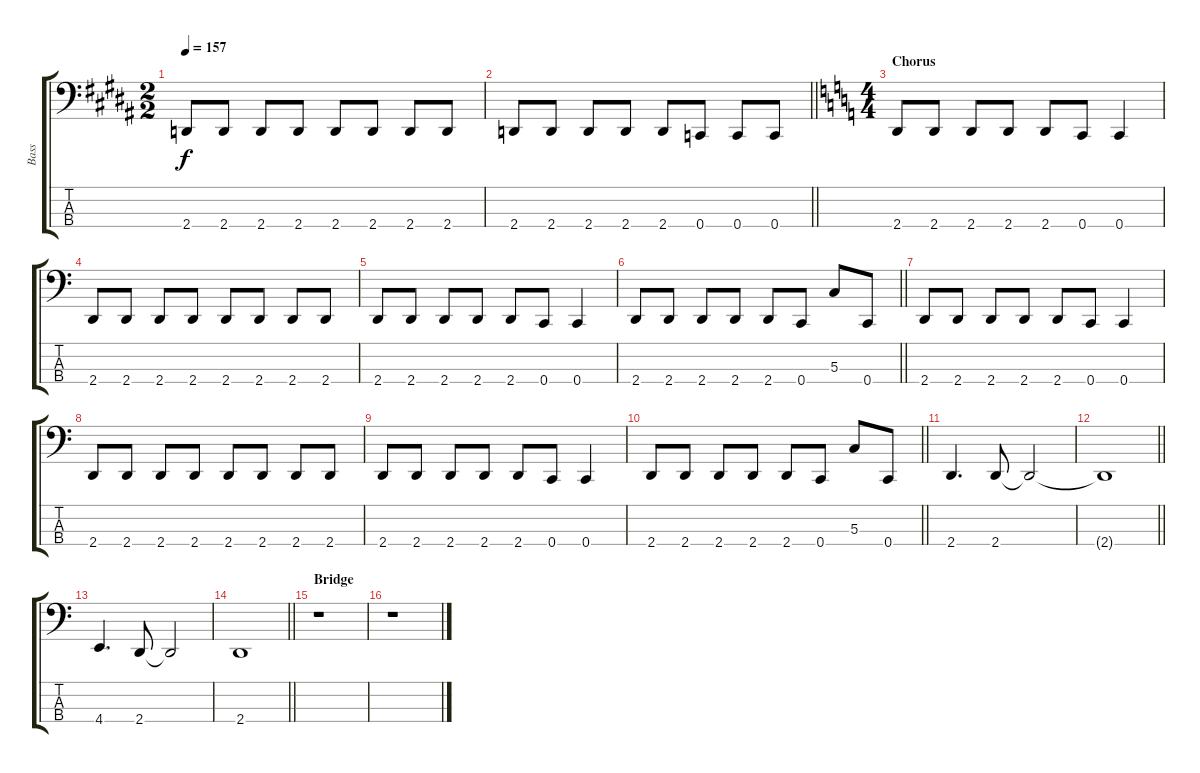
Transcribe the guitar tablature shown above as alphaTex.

\track ("Bass" "Bass") {instrument electricbassfinger}
\staff {score tabs}
\tuning (G2 C2 G1 C1) {hide}
\ts (2 2)
\tempo 157
\clef f4
\ks b
2.4.8{dy f} 2.4.8 2.4.8 2.4.8 2.4.8 2.4.8 2.4.8 2.4.8 |
\barLineRight lightlight
\ks g#minor
2.4.8 2.4.8 2.4.8 2.4.8 2.4.8 0.4.8 0.4.8 0.4.8 |
\ts (4 4)
\section ("" "Chorus")
\ks c
2.4.8 2.4.8 2.4.8 2.4.8 2.4.8 0.4.8 0.4.4 |
2.4.8 2.4.8 2.4.8 2.4.8 2.4.8 2.4.8 2.4.8 2.4.8 |
2.4.8 2.4.8 2.4.8 2.4.8 2.4.8 0.4.8 0.4.4 |
\barLineRight lightlight
2.4.8 2.4.8 2.4.8 2.4.8 2.4.8 0.4.8 5.3.8 0.4.8 |
2.4.8 2.4.8 2.4.8 2.4.8 2.4.8 0.4.8 0.4.4 |
2.4.8 2.4.8 2.4.8 2.4.8 2.4.8 2.4.8 2.4.8 2.4.8 |
2.4.8 2.4.8 2.4.8 2.4.8 2.4.8 0.4.8 0.4.4 |
\barLineRight lightlight
2.4.8 2.4.8 2.4.8 2.4.8 2.4.8 0.4.8 5.3.8 0.4.8 |
2.4.4{d} 2.4.8 2.4{t}.2 |
\barLineRight lightlight
2.4{t}.1 |
4.4.4{d} 2.4.8 2.4{t}.2 |
\barLineRight lightlight
2.4.1 |
\section ("" "Bridge")
r.1 |
r.1
